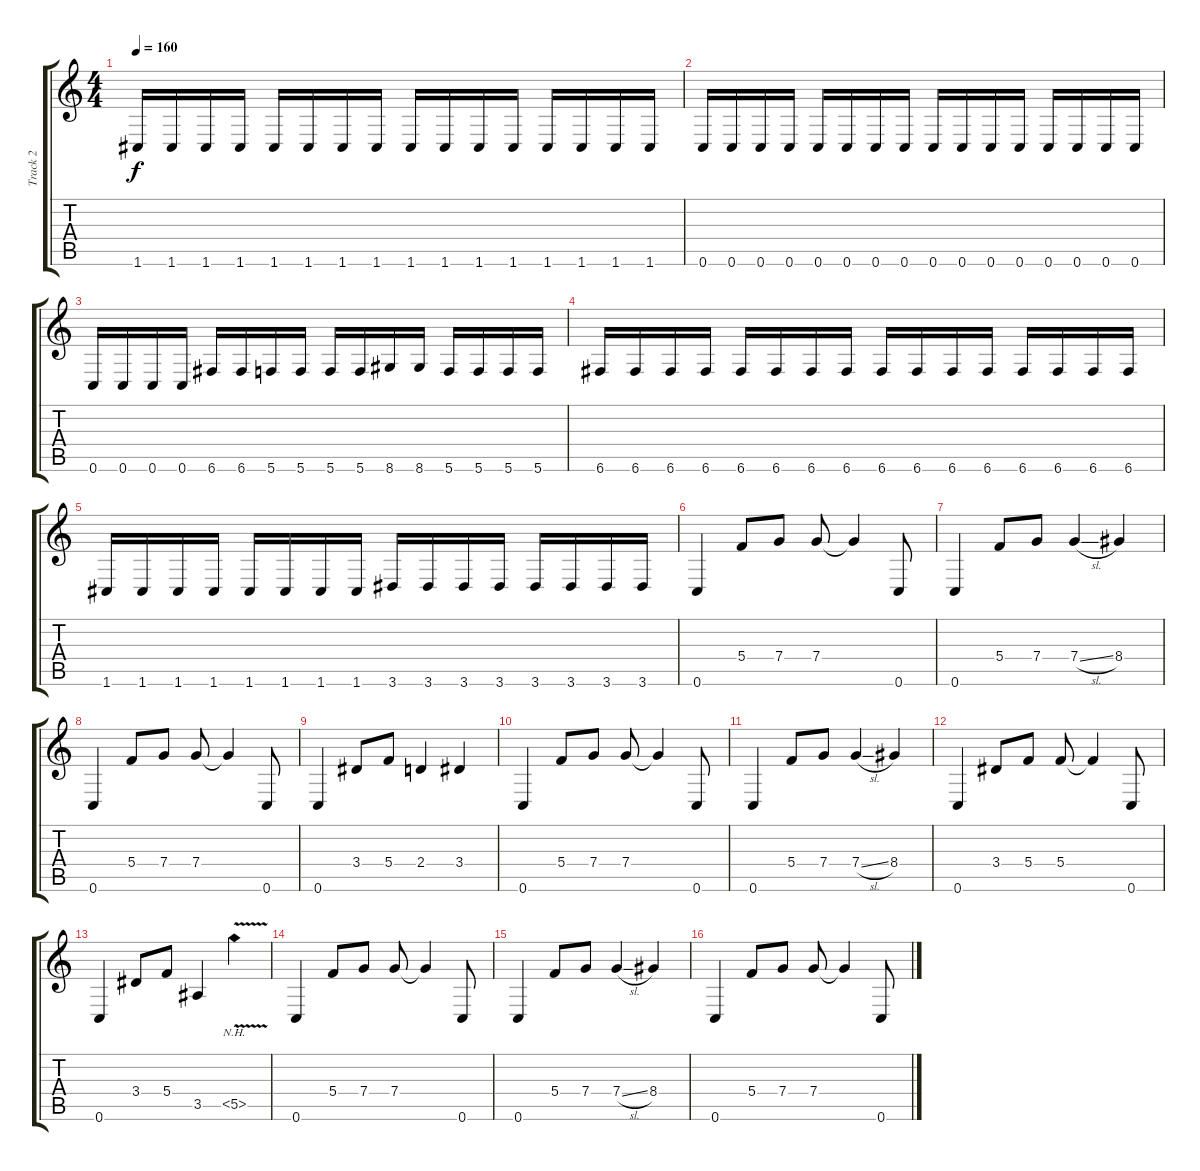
\track ("Track 2" "Track 2") {instrument distortionguitar}
\staff {score tabs}
\tuning (D4 A3 F3 C3 G2 C2) {hide}
\ts (4 4)
\tempo 160
\clef g2
\ks c
1.6.16{dy f} 1.6.16 1.6.16 1.6.16 1.6.16 1.6.16 1.6.16 1.6.16 1.6.16 1.6.16 1.6.16 1.6.16 1.6.16 1.6.16 1.6.16 1.6.16 |
0.6.16 0.6.16 0.6.16 0.6.16 0.6.16 0.6.16 0.6.16 0.6.16 0.6.16 0.6.16 0.6.16 0.6.16 0.6.16 0.6.16 0.6.16 0.6.16 |
0.6.16 0.6.16 0.6.16 0.6.16 6.6.16 6.6.16 5.6.16 5.6.16 5.6.16 5.6.16 8.6.16 8.6.16 5.6.16 5.6.16 5.6.16 5.6.16 |
6.6.16 6.6.16 6.6.16 6.6.16 6.6.16 6.6.16 6.6.16 6.6.16 6.6.16 6.6.16 6.6.16 6.6.16 6.6.16 6.6.16 6.6.16 6.6.16 |
1.6.16 1.6.16 1.6.16 1.6.16 1.6.16 1.6.16 1.6.16 1.6.16 3.6.16 3.6.16 3.6.16 3.6.16 3.6.16 3.6.16 3.6.16 3.6.16 |
0.6.4 5.4.8 7.4.8 7.4.8 7.4{t}.4 0.6.8 |
0.6.4 5.4.8 7.4.8 7.4{sl}.4 8.4.4 |
0.6.4 5.4.8 7.4.8 7.4.8 7.4{t}.4 0.6.8 |
0.6.4 3.4.8 5.4.8 2.4.4 3.4.4 |
0.6.4 5.4.8 7.4.8 7.4.8 7.4{t}.4 0.6.8 |
0.6.4 5.4.8 7.4.8 7.4{sl}.4 8.4.4 |
0.6.4 3.4.8 5.4.8 5.4.8 5.4{t}.4 0.6.8 |
0.6.4 3.4.8 5.4.8 3.5.4 5.5{nh v}.4 |
0.6.4 5.4.8 7.4.8 7.4.8 7.4{t}.4 0.6.8 |
0.6.4 5.4.8 7.4.8 7.4{sl}.4 8.4.4 |
0.6.4 5.4.8 7.4.8 7.4.8 7.4{t}.4 0.6.8
